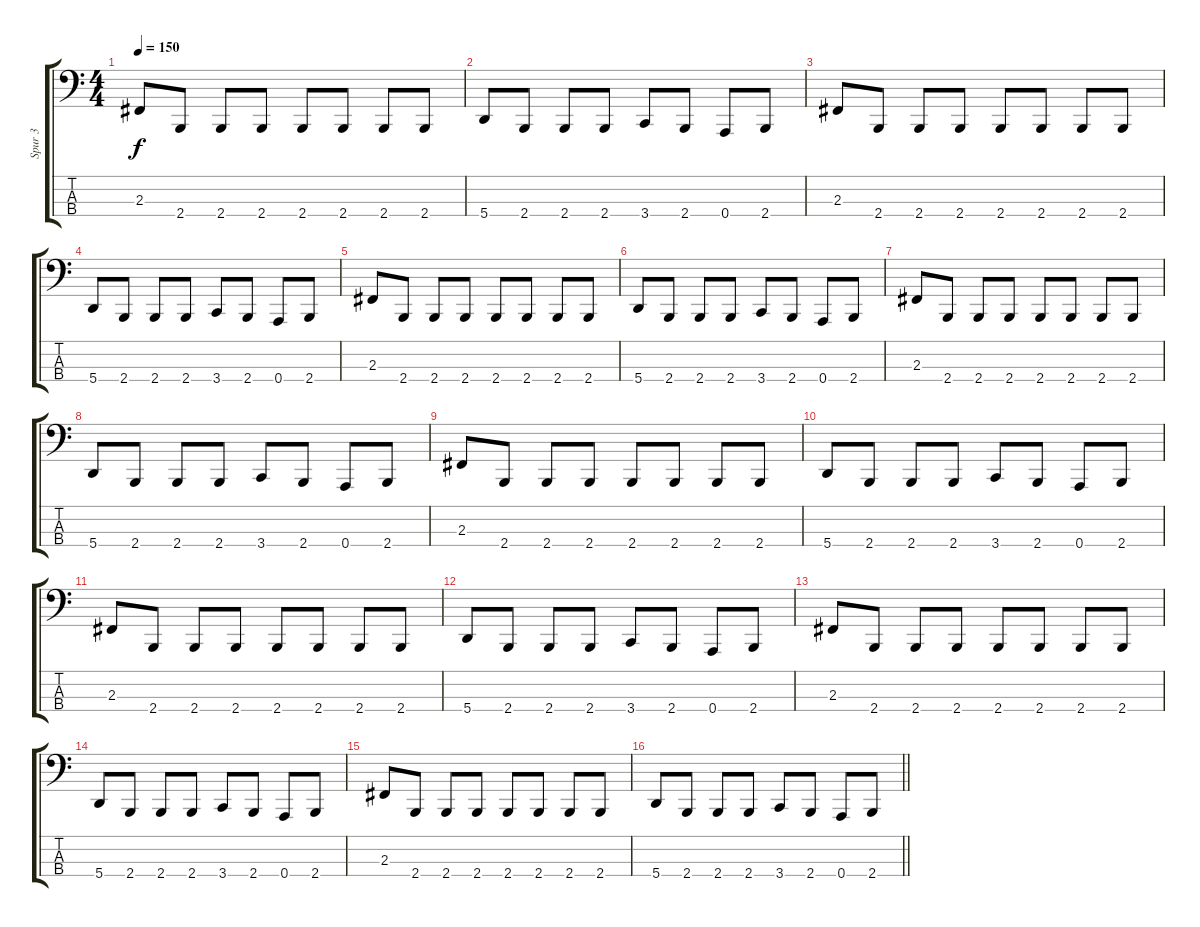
\track ("Spur 3" "Spur 3") {instrument electricbassfinger}
\staff {score tabs}
\tuning (D2 A1 E1 A0) {hide}
\ts (4 4)
\tempo 150
\clef f4
\ks c
2.3.8{dy f} 2.4.8 2.4.8 2.4.8 2.4.8 2.4.8 2.4.8 2.4.8 |
5.4.8 2.4.8 2.4.8 2.4.8 3.4.8 2.4.8 0.4.8 2.4.8 |
2.3.8 2.4.8 2.4.8 2.4.8 2.4.8 2.4.8 2.4.8 2.4.8 |
5.4.8 2.4.8 2.4.8 2.4.8 3.4.8 2.4.8 0.4.8 2.4.8 |
2.3.8 2.4.8 2.4.8 2.4.8 2.4.8 2.4.8 2.4.8 2.4.8 |
5.4.8 2.4.8 2.4.8 2.4.8 3.4.8 2.4.8 0.4.8 2.4.8 |
2.3.8 2.4.8 2.4.8 2.4.8 2.4.8 2.4.8 2.4.8 2.4.8 |
5.4.8 2.4.8 2.4.8 2.4.8 3.4.8 2.4.8 0.4.8 2.4.8 |
2.3.8 2.4.8 2.4.8 2.4.8 2.4.8 2.4.8 2.4.8 2.4.8 |
5.4.8 2.4.8 2.4.8 2.4.8 3.4.8 2.4.8 0.4.8 2.4.8 |
2.3.8 2.4.8 2.4.8 2.4.8 2.4.8 2.4.8 2.4.8 2.4.8 |
5.4.8 2.4.8 2.4.8 2.4.8 3.4.8 2.4.8 0.4.8 2.4.8 |
2.3.8 2.4.8 2.4.8 2.4.8 2.4.8 2.4.8 2.4.8 2.4.8 |
5.4.8 2.4.8 2.4.8 2.4.8 3.4.8 2.4.8 0.4.8 2.4.8 |
2.3.8 2.4.8 2.4.8 2.4.8 2.4.8 2.4.8 2.4.8 2.4.8 |
\barLineRight lightlight
5.4.8 2.4.8 2.4.8 2.4.8 3.4.8 2.4.8 0.4.8 2.4.8
